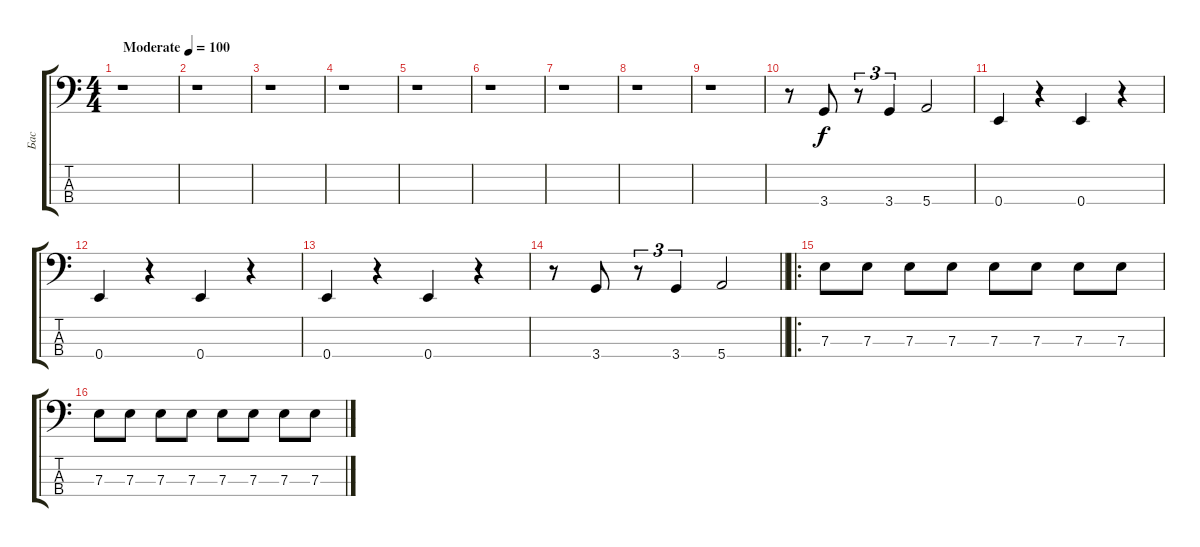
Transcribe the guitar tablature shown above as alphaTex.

\track ("Бас" "Бас") {instrument electricbassfinger}
\staff {score tabs}
\tuning (G2 D2 A1 E1) {hide}
\ts (4 4)
\tempo (100 "Moderate")
\clef f4
\ks c
r.1{dy f instrument electricbassfinger} |
r.1 |
r.1 |
r.1 |
r.1 |
r.1 |
r.1 |
r.1 |
r.1 |
r.8 3.4.8 r.8{tu (3 2)} 3.4.4{tu (3 2)} 5.4.2 |
0.4.4 r.4 0.4.4 r.4 |
0.4.4 r.4 0.4.4 r.4 |
0.4.4 r.4 0.4.4 r.4 |
\barLineRight lightlight
r.8 3.4.8 r.8{tu (3 2)} 3.4.4{tu (3 2)} 5.4.2 |
\ro
7.3.8 7.3.8 7.3.8 7.3.8 7.3.8 7.3.8 7.3.8 7.3.8 |
7.3.8 7.3.8 7.3.8 7.3.8 7.3.8 7.3.8 7.3.8 7.3.8
